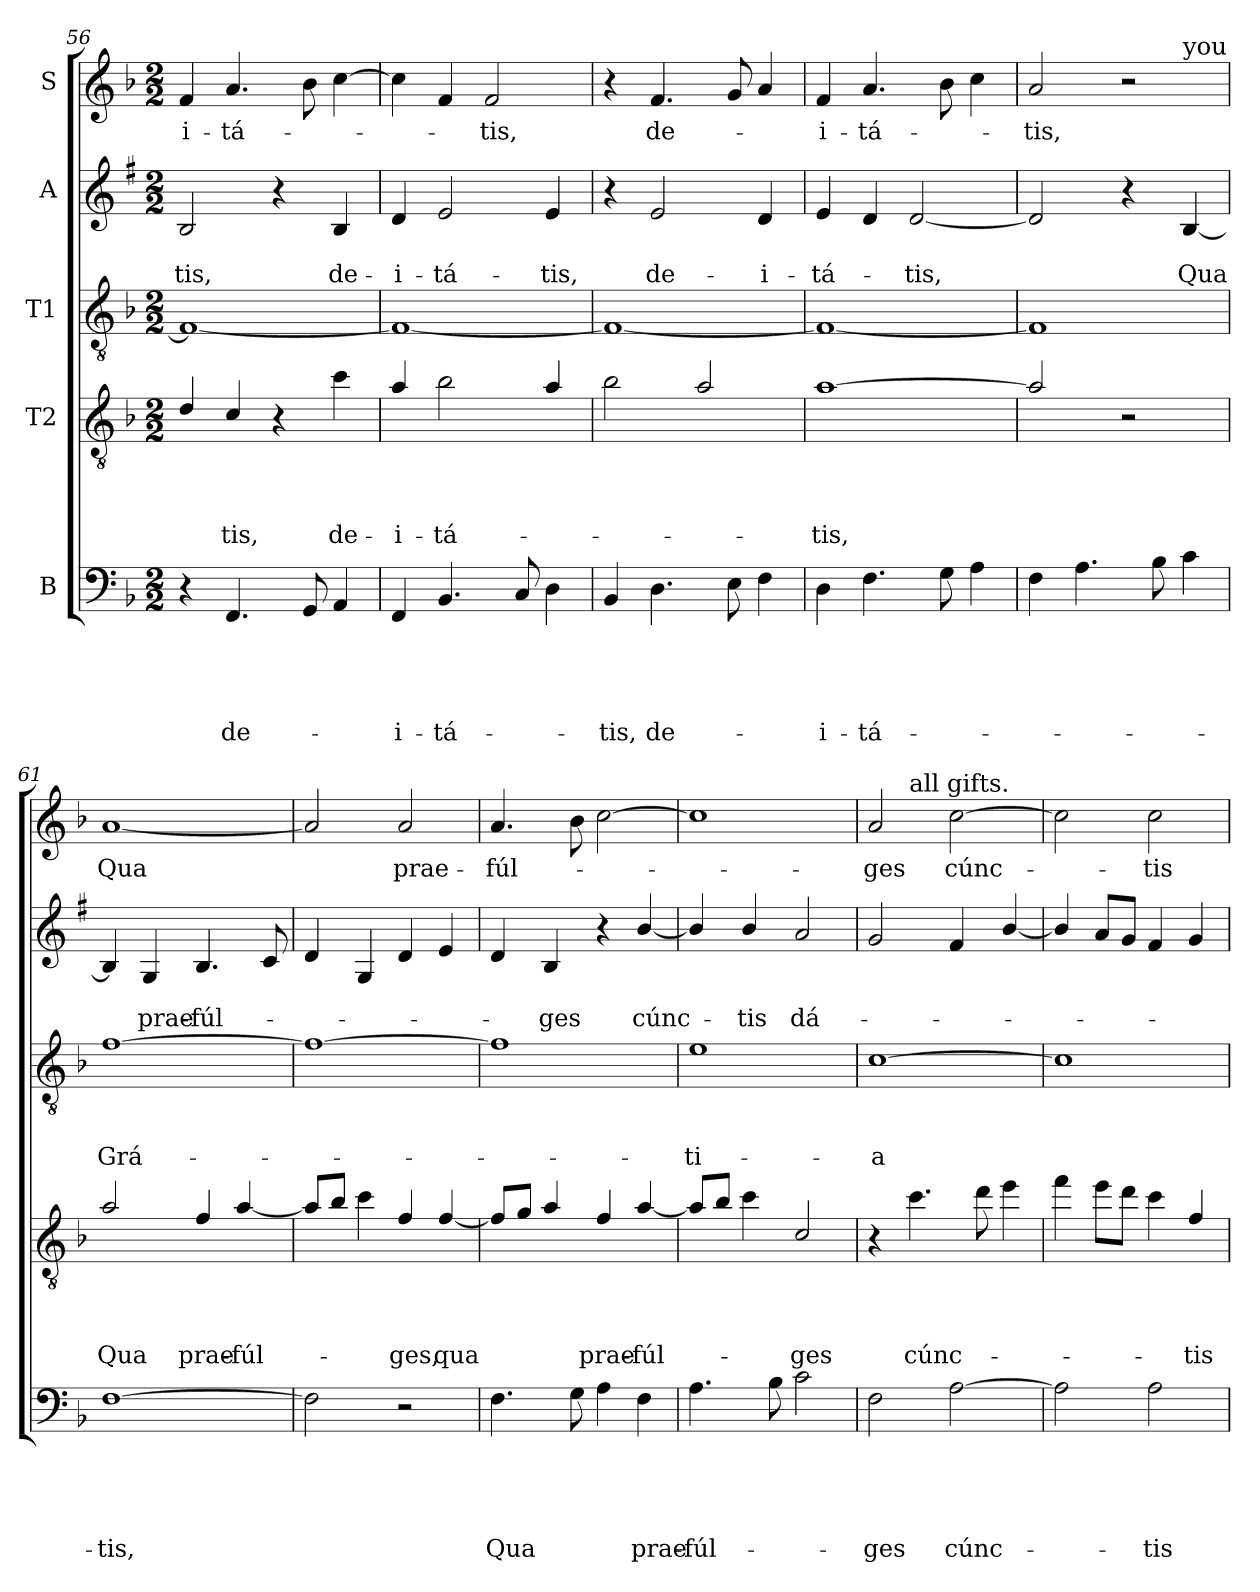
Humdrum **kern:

**kern	**text	**text	**text	**text	**text	**kern	**text	**text	**text	**text	**kern	**text	**text	**text	**kern	**text	**text	**kern	**text
*part5	*part5	*part5	*part5	*part5	*part5	*part4	*part4	*part4	*part4	*part4	*part3	*part3	*part3	*part3	*part2	*part2	*part2	*part1	*part1
*staff5	*staff5	*staff5	*staff5	*staff5	*staff5	*staff4	*staff4	*staff4	*staff4	*staff4	*staff3	*staff3	*staff3	*staff3	*staff2	*staff2	*staff2	*staff1	*staff1
*I"B	*	*	*	*	*	*I"T2	*	*	*	*	*I"T1	*	*	*	*I"A	*	*	*I"S	*
*clefF4	*	*	*	*	*	*clefGv2	*	*	*	*	*clefGv2	*	*	*	*clefG2	*	*	*clefG2	*
*	*	*	*	*	*	*ITrd8c14	*	*	*	*	*	*	*	*	*ITrd1c2	*	*	*	*
*k[b-]	*	*	*	*	*	*k[b-]	*	*	*	*	*k[b-]	*	*	*	*k[b-]	*	*	*k[b-]	*
*F:	*	*	*	*	*	*F:	*	*	*	*	*F:	*	*	*	*F:	*	*	*F:	*
*M2/2	*	*	*	*	*	*M2/2	*	*	*	*	*M2/2	*	*	*	*M2/2	*	*	*M2/2	*
=56	=56	=56	=56	=56	=56	=56	=56	=56	=56	=56	=56	=56	=56	=56	=56	=56	=56	=56	=56
!	!	!	!	!	!	!	!	!	!	!	!	!	!	!	!	!	!LO:LY:b	!	!LO:LY:b
4r	.	.	.	.	.	4D/	.	.	.	.	1F_	.	.	.	2A/	.	-tis,	4f/	-i-
!	!	!	!	!	!LO:LY:b	!	!	!	!	!LO:LY:b	!	!	!	!	!	!	!	!	!LO:LY:b
4.FF/	.	.	.	.	de-	4C/	.	.	.	-tis,	.	.	.	.	.	.	.	4.a/	-tá-
.	.	.	.	.	.	4r	.	.	.	.	.	.	.	.	4r	.	.	.	.
8GG/	.	.	.	.	.	.	.	.	.	.	.	.	.	.	.	.	.	8b-\	.
!	!	!	!	!	!	!	!	!	!	!LO:LY:b	!	!	!	!	!	!	!LO:LY:b	!	!
4AA/	.	.	.	.	.	4c\	.	.	.	de-	.	.	.	.	4A/	.	de-	[4cc\	.
=57	=57	=57	=57	=57	=57	=57	=57	=57	=57	=57	=57	=57	=57	=57	=57	=57	=57	=57	=57
!	!	!	!	!	!LO:LY:b	!	!	!	!	!LO:LY:b	!	!	!	!	!	!	!LO:LY:b	!	!
4FF/	.	.	.	.	-i-	4A/	.	.	.	-i-	1F_	.	.	.	4c/	.	-i-	4cc\]	.
!	!	!	!	!	!LO:LY:b	!	!	!	!	!LO:LY:b	!	!	!	!	!	!	!LO:LY:b	!	!
4.BB-/	.	.	.	.	-tá-	2B-\	.	.	.	-tá-	.	.	.	.	2d/	.	-tá-	4f/	.
!	!	!	!	!	!	!	!	!	!	!	!	!	!	!	!	!	!	!	!LO:LY:b
.	.	.	.	.	.	.	.	.	.	.	.	.	.	.	.	.	.	2f/	-tis,
8C/	.	.	.	.	.	.	.	.	.	.	.	.	.	.	.	.	.	.	.
!	!	!	!	!	!	!	!	!	!	!	!	!	!	!	!	!	!LO:LY:b	!	!
4D\	.	.	.	.	.	4A/	.	.	.	.	.	.	.	.	4d/	.	-tis,	.	.
=58	=58	=58	=58	=58	=58	=58	=58	=58	=58	=58	=58	=58	=58	=58	=58	=58	=58	=58	=58
!	!	!	!	!	!LO:LY:b	!	!	!	!	!	!	!	!	!	!	!	!	!	!
4BB-/	.	.	.	.	-tis,	2B-\	.	.	.	.	1F_	.	.	.	4r	.	.	4r	.
!	!	!	!	!	!LO:LY:b	!	!	!	!	!	!	!	!	!	!	!	!LO:LY:b	!	!LO:LY:b
4.D\	.	.	.	.	de-	.	.	.	.	.	.	.	.	.	2d/	.	de-	4.f/	de-
.	.	.	.	.	.	2A/	.	.	.	.	.	.	.	.	.	.	.	.	.
8E\	.	.	.	.	.	.	.	.	.	.	.	.	.	.	.	.	.	8g/	.
!	!	!	!	!	!	!	!	!	!	!	!	!	!	!	!	!	!LO:LY:b	!	!
4F\	.	.	.	.	.	.	.	.	.	.	.	.	.	.	4c/	.	-i-	4a/	.
!!LO:LB:g=z
=59	=59	=59	=59	=59	=59	=59	=59	=59	=59	=59	=59	=59	=59	=59	=59	=59	=59	=59	=59
!	!	!	!	!	!LO:LY:b	!	!	!	!	!LO:LY:b	!	!	!	!	!	!	!LO:LY:b	!	!LO:LY:b
4D\	.	.	.	.	-i-	[1A	.	.	.	-tis,	1F_	.	.	.	4d/	.	-tá-	4f/	-i-
!	!	!	!	!	!LO:LY:b	!	!	!	!	!	!	!	!	!	!	!	!	!	!LO:LY:b
4.F\	.	.	.	.	-tá-	.	.	.	.	.	.	.	.	.	4c/	.	.	4.a/	-tá-
!	!	!	!	!	!	!	!	!	!	!	!	!	!	!	!	!	!LO:LY:b	!	!
.	.	.	.	.	.	.	.	.	.	.	.	.	.	.	[2c/	.	-tis,	.	.
8G\	.	.	.	.	.	.	.	.	.	.	.	.	.	.	.	.	.	8b-\	.
4A\	.	.	.	.	.	.	.	.	.	.	.	.	.	.	.	.	.	4cc\	.
=60	=60	=60	=60	=60	=60	=60	=60	=60	=60	=60	=60	=60	=60	=60	=60	=60	=60	=60	=60
!	!	!	!	!	!	!	!	!	!	!	!	!	!	!	!	!	!	!	!LO:LY:b
*	*	*	*	*	*	*	*	*	*	*	*	*	*	*	*	*	*	*^	*
4F\	.	.	.	.	.	2A/]	.	.	.	.	1F]	.	.	.	2c/]	.	.	2a/	2.ryy	-tis,
4.A\	.	.	.	.	.	.	.	.	.	.	.	.	.	.	.	.	.	.	.	.
.	.	.	.	.	.	2r	.	.	.	.	.	.	.	.	4r	.	.	2r	.	.
8B-\	.	.	.	.	.	.	.	.	.	.	.	.	.	.	.	.	.	.	.	.
!	!	!	!	!	!	!	!	!	!	!	!	!	!	!	!	!	!	!	!LO:TX:a:t=you	!
!	!	!	!	!	!	!	!	!	!	!	!	!	!	!	!	!	!LO:LY:b	!	!	!
4c\	.	.	.	.	.	.	.	.	.	.	.	.	.	.	[4A/	.	Qua	.	4ryy	.
=61	=61	=61	=61	=61	=61	=61	=61	=61	=61	=61	=61	=61	=61	=61	=61	=61	=61	=61	=61	=61
!	!	!	!	!	!	!	!	!	!	!	!	!	!	!	!	!	!	!LO:TX:a:t=who outshine	!	!
!	!	!	!	!	!LO:LY:b	!	!	!	!	!LO:LY:b	!	!	!	!LO:LY:b	!	!	!	!	!	!LO:LY:b
*	*	*	*	*	*	*	*	*	*	*	*	*	*	*	*	*	*	*v	*v	*
[1F	.	.	.	.	-tis,	2A/	.	.	.	Qua	[1f	.	.	Grá-	4A/]	.	.	[1a	Qua
!	!	!	!	!	!	!	!	!	!	!	!	!	!	!	!	!	!LO:LY:b	!	!
.	.	.	.	.	.	.	.	.	.	.	.	.	.	.	4F/	.	prae-	.	.
!	!	!	!	!	!	!	!	!	!	!LO:LY:b	!	!	!	!	!	!	!LO:LY:b	!	!
.	.	.	.	.	.	4F/	.	.	.	prae-	.	.	.	.	4.A/	.	-fúl-	.	.
!	!	!	!	!	!	!	!	!	!	!LO:LY:b	!	!	!	!	!	!	!	!	!
.	.	.	.	.	.	[4A/	.	.	.	-fúl-	.	.	.	.	.	.	.	.	.
.	.	.	.	.	.	.	.	.	.	.	.	.	.	.	8B-/	.	.	.	.
=62	=62	=62	=62	=62	=62	=62	=62	=62	=62	=62	=62	=62	=62	=62	=62	=62	=62	=62	=62
2F\]	.	.	.	.	.	8A/L]	.	.	.	.	1f_	.	.	.	4c/	.	.	2a/]	.
.	.	.	.	.	.	8B-/J	.	.	.	.	.	.	.	.	.	.	.	.	.
.	.	.	.	.	.	4c\	.	.	.	.	.	.	.	.	4F/	.	.	.	.
!	!	!	!	!	!	!	!	!	!	!LO:LY:b	!	!	!	!	!	!	!	!	!LO:LY:b
2r	.	.	.	.	.	4F/	.	.	.	-ges,	.	.	.	.	4c/	.	.	2a/	prae-
!	!	!	!	!	!	!	!	!	!	!LO:LY:b	!	!	!	!	!	!	!	!	!
.	.	.	.	.	.	[4F/	.	.	.	qua	.	.	.	.	4d/	.	.	.	.
=63	=63	=63	=63	=63	=63	=63	=63	=63	=63	=63	=63	=63	=63	=63	=63	=63	=63	=63	=63
!	!	!	!	!	!LO:LY:b	!	!	!	!	!	!	!	!	!	!	!	!	!	!LO:LY:b
4.F\	.	.	.	.	Qua	8F/L]	.	.	.	.	1f]	.	.	.	4c/	.	.	4.a/	-fúl-
.	.	.	.	.	.	8G/J	.	.	.	.	.	.	.	.	.	.	.	.	.
!	!	!	!	!	!	!	!	!	!	!	!	!	!	!	!	!	!LO:LY:b	!	!
.	.	.	.	.	.	4A/	.	.	.	.	.	.	.	.	4A/	.	-ges	.	.
8G\	.	.	.	.	.	.	.	.	.	.	.	.	.	.	.	.	.	8b-\	.
!	!	!	!	!	!	!	!	!	!	!LO:LY:b	!	!	!	!	!	!	!	!	!
4A\	.	.	.	.	.	4F/	.	.	.	prae-	.	.	.	.	4r	.	.	[2cc\	.
!	!	!	!	!	!LO:LY:b	!	!	!	!	!LO:LY:b	!	!	!	!	!	!	!LO:LY:b	!	!
4F\	.	.	.	.	prae-	[4A/	.	.	.	-fúl-	.	.	.	.	[4a/	.	cúnc-	.	.
=64	=64	=64	=64	=64	=64	=64	=64	=64	=64	=64	=64	=64	=64	=64	=64	=64	=64	=64	=64
!	!	!	!	!	!LO:LY:b	!	!	!	!	!	!	!	!	!LO:LY:b	!	!	!	!	!
4.A\	.	.	.	.	-fúl-	8A/L]	.	.	.	.	1e	.	.	-ti-	4a/]	.	.	1cc]	.
.	.	.	.	.	.	8B-/J	.	.	.	.	.	.	.	.	.	.	.	.	.
!	!	!	!	!	!	!	!	!	!	!	!	!	!	!	!	!	!LO:LY:b	!	!
.	.	.	.	.	.	4c\	.	.	.	.	.	.	.	.	4a/	.	-tis	.	.
8B-\	.	.	.	.	.	.	.	.	.	.	.	.	.	.	.	.	.	.	.
!	!	!	!	!	!	!	!	!	!	!LO:LY:b	!	!	!	!	!	!	!LO:LY:b	!	!
2c\	.	.	.	.	.	2C/	.	.	.	-ges	.	.	.	.	2g/	.	dá-	.	.
!!LO:PB:g=z
=65	=65	=65	=65	=65	=65	=65	=65	=65	=65	=65	=65	=65	=65	=65	=65	=65	=65	=65	=65
!	!	!	!	!	!LO:LY:b	!	!	!	!	!	!	!	!	!LO:LY:b	!	!	!	!	!LO:LY:b
*	*	*	*	*	*	*	*	*	*	*	*	*	*	*	*	*	*	*^	*
2F\	.	.	.	.	-ges	4r	.	.	.	.	[1c	.	.	-a	2f/	.	.	2a/	4ryy	-ges
!	!	!	!	!	!	!	!	!	!	!	!	!	!	!	!	!	!	!	!LO:TX:a:t=all gifts.	!
!	!	!	!	!	!	!	!	!	!	!LO:LY:b	!	!	!	!	!	!	!	!	!	!
.	.	.	.	.	.	4.c\	.	.	.	cúnc-	.	.	.	.	.	.	.	.	2.ryy	.
!	!	!	!	!	!LO:LY:b	!	!	!	!	!	!	!	!	!	!	!	!	!	!	!LO:LY:b
[2A\	.	.	.	.	cúnc-	.	.	.	.	.	.	.	.	.	4e/	.	.	[2cc\	.	cúnc-
.	.	.	.	.	.	8d\	.	.	.	.	.	.	.	.	.	.	.	.	.	.
.	.	.	.	.	.	4e\	.	.	.	.	.	.	.	.	[4a/	.	.	.	.	.
*	*	*	*	*	*	*	*	*	*	*	*	*	*	*	*	*	*	*v	*v	*
=66	=66	=66	=66	=66	=66	=66	=66	=66	=66	=66	=66	=66	=66	=66	=66	=66	=66	=66	=66
2A\]	.	.	.	.	.	4f\	.	.	.	.	1c]	.	.	.	4a/]	.	.	2cc\]	.
.	.	.	.	.	.	8e\L	.	.	.	.	.	.	.	.	8g/L	.	.	.	.
.	.	.	.	.	.	8d\J	.	.	.	.	.	.	.	.	8f/J	.	.	.	.
!	!	!	!	!	!LO:LY:b	!	!	!	!	!	!	!	!	!	!	!	!	!	!LO:LY:b
2A\	.	.	.	.	-tis	4c\	.	.	.	.	.	.	.	.	4e/	.	.	2cc\	-tis
!	!	!	!	!	!	!	!	!	!	!LO:LY:b	!	!	!	!	!	!	!	!	!
.	.	.	.	.	.	4F/	.	.	.	-tis	.	.	.	.	4f/	.	.	.	.
=	=	=	=	=	=	=	=	=	=	=	=	=	=	=	=	=	=	=	=
*-	*-	*-	*-	*-	*-	*-	*-	*-	*-	*-	*-	*-	*-	*-	*-	*-	*-	*-	*-
